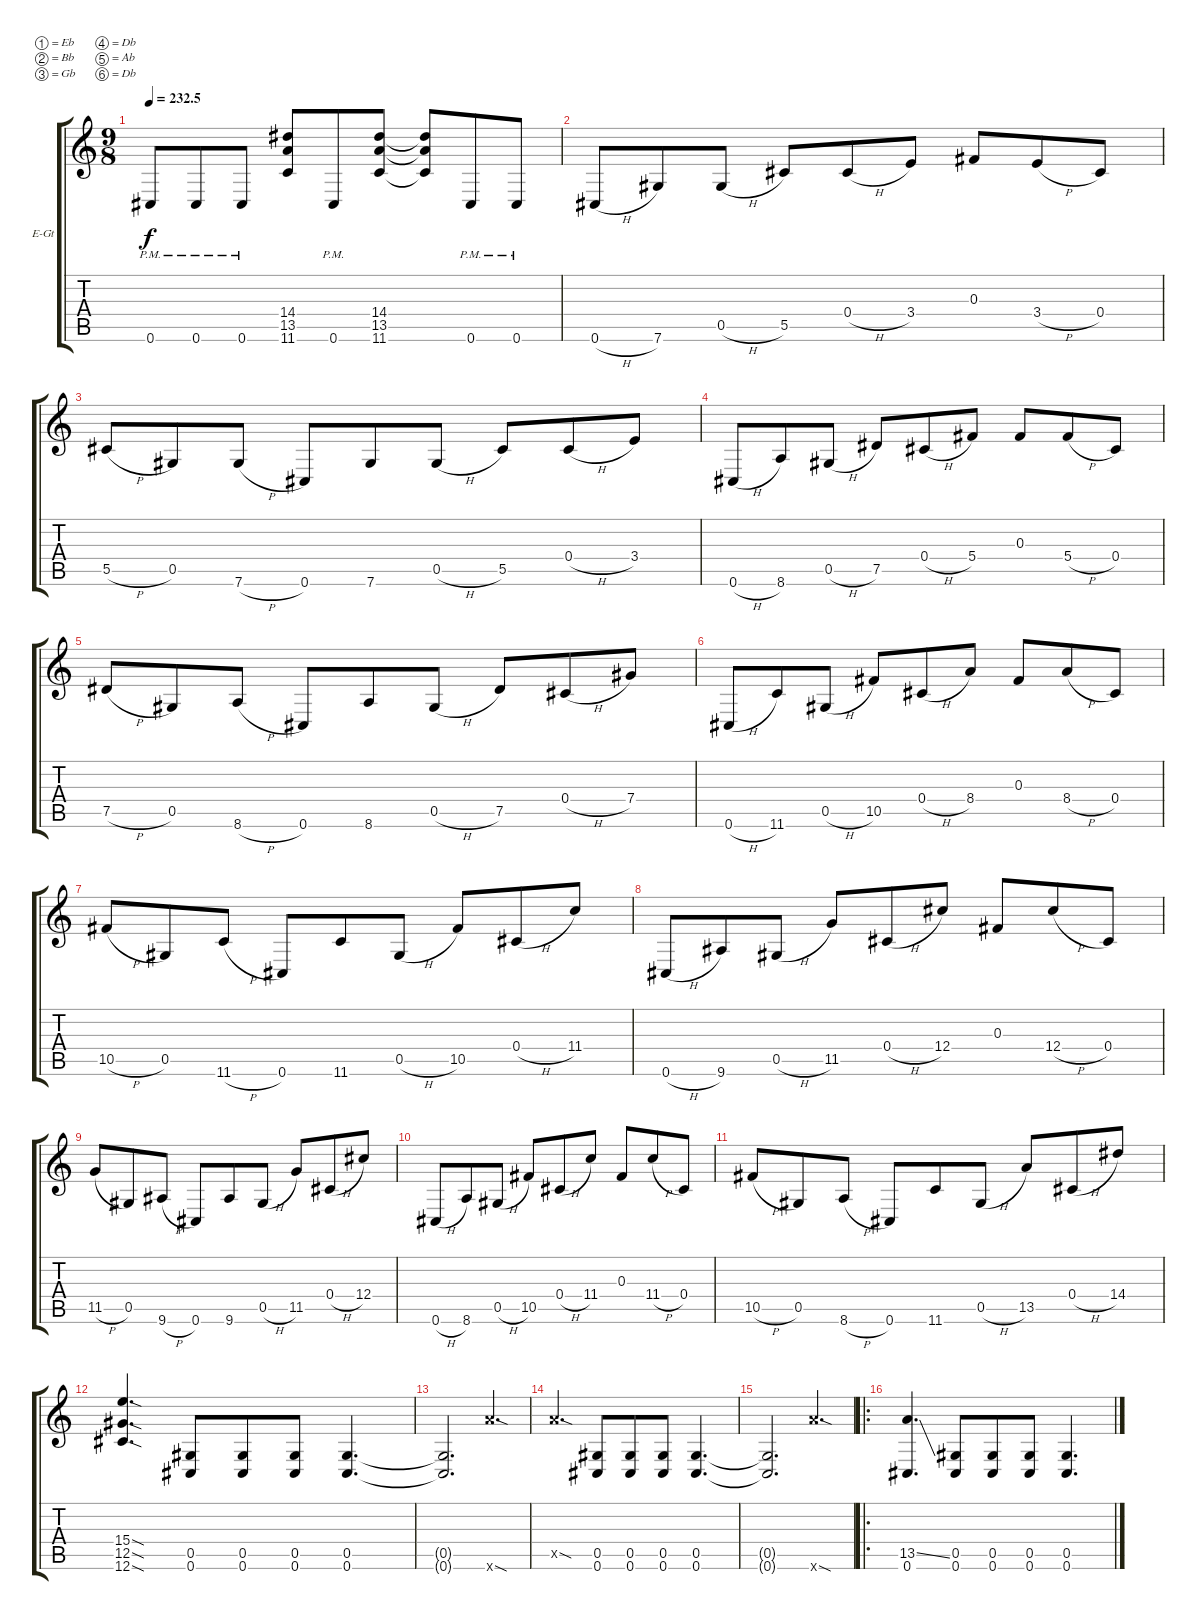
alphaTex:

\defaultSystemsLayout 4
\bracketExtendMode groupsimilarinstruments
\firstSystemTrackNameOrientation horizontal
\otherSystemsTrackNameOrientation horizontal
\track ("Martin Carbonneau" "E-Gt") {instrument distortionguitar}
\staff {score tabs}
\tuning (Eb4 Bb3 Gb3 Db3 Ab2 Db2)
\ts (9 8)
\tempo
232.5
\accidentals auto
\clef g2
\ottava regular
\simile none
\ks c
0.6{pm}.8{dy f} 0.6{pm}.8 0.6{pm}.8 (11.6 13.5 14.4).8 0.6{pm}.8 (11.6 13.5 14.4).8 (14.4{t} 13.5{t} 11.6{t}).8 0.6{pm}.8 0.6{pm}.8 |
0.6{h}.8 7.6.8 0.5{h}.8 5.5.8 0.4{h}.8 3.4.8 0.3.8 3.4{h}.8 0.4.8 |
5.5{h}.8 0.5.8 7.6{h}.8 0.6.8 7.6.8 0.5{h}.8 5.5.8 0.4{h}.8 3.4.8 |
0.6{h}.8 8.6.8 0.5{h}.8 7.5.8 0.4{h}.8 5.4.8 0.3.8 5.4{h}.8 0.4.8 |
7.5{h}.8 0.5.8 8.6{h}.8 0.6.8 8.6.8 0.5{h}.8 7.5.8 0.4{h}.8 7.4.8 |
0.6{h}.8 11.6.8 0.5{h}.8 10.5.8 0.4{h}.8 8.4.8 0.3.8 8.4{h}.8 0.4.8 |
10.5{h}.8 0.5.8 11.6{h}.8 0.6.8 11.6.8 0.5{h}.8 10.5.8 0.4{h}.8 11.4.8 |
0.6{h}.8 9.6.8 0.5{h}.8 11.5.8 0.4{h}.8 12.4.8 0.3.8 12.4{h}.8 0.4.8 |
11.5{h}.8 0.5.8 9.6{h}.8 0.6.8 9.6.8 0.5{h}.8 11.5.8 0.4{h}.8 12.4.8 |
0.6{h}.8 8.6.8 0.5{h}.8 10.5.8 0.4{h}.8 11.4.8 0.3.8 11.4{h}.8 0.4.8 |
10.5{h}.8 0.5.8 8.6{h}.8 0.6.8 11.6.8 0.5{h}.8 13.5.8 0.4{h}.8 14.4.8 |
(12.6{sod} 12.5{sod} 15.4{sod}).4{d} (0.5 0.6).8 (0.5 0.6).8 (0.5 0.6).8 (0.5 0.6).4{d} |
(0.6{t} 0.5{t}).2{d} 20.6{sod x}.4{d} |
13.5{sod x}.4{d} (0.5 0.6).8 (0.5 0.6).8 (0.5 0.6).8 (0.5 0.6).4{d} |
(0.6{t} 0.5{t}).2{d} 20.6{sod x}.4{d} |
\ro
(13.5{ss} 0.6).4{d} (0.5 0.6).8 (0.5 0.6).8 (0.5 0.6).8 (0.5 0.6).4{d}
